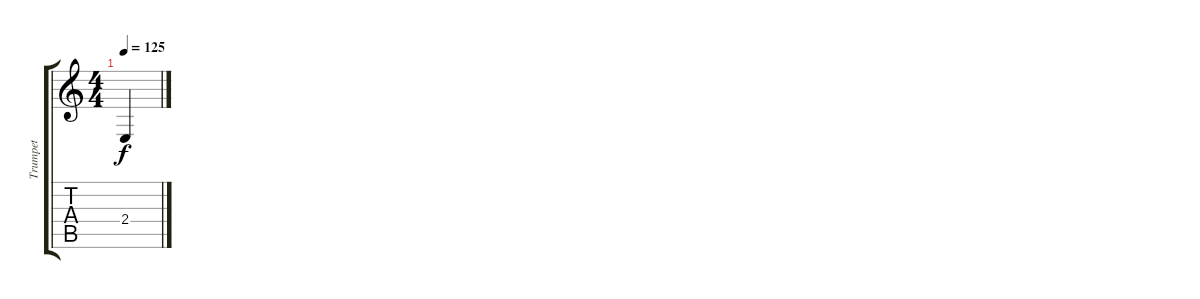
\track ("Trumpet" "Trumpet") {instrument baritonesax}
\staff {score tabs}
\tuning (E4 B3 G3 D3 A2 E2) {hide}
\ts (4 4)
\tempo 125
\clef g2
\ks c
2.4.4{dy f}
